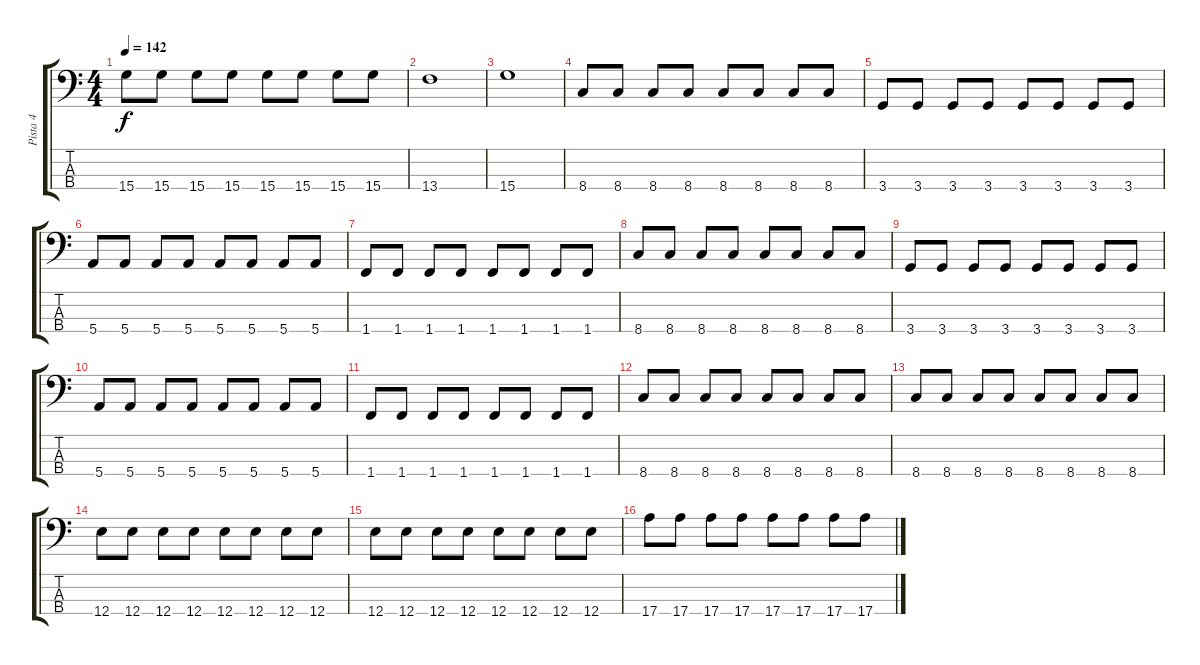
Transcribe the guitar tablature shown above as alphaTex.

\track ("Pista 4" "Pista 4") {instrument electricbassfinger}
\staff {score tabs}
\tuning (G2 D2 A1 E1) {hide}
\ts (4 4)
\tempo 142
\clef f4
\ks c
15.4.8{dy f} 15.4.8 15.4.8 15.4.8 15.4.8 15.4.8 15.4.8 15.4.8 |
13.4.1 |
15.4.1 |
8.4.8 8.4.8 8.4.8 8.4.8 8.4.8 8.4.8 8.4.8 8.4.8 |
3.4.8 3.4.8 3.4.8 3.4.8 3.4.8 3.4.8 3.4.8 3.4.8 |
5.4.8 5.4.8 5.4.8 5.4.8 5.4.8 5.4.8 5.4.8 5.4.8 |
1.4.8 1.4.8 1.4.8 1.4.8 1.4.8 1.4.8 1.4.8 1.4.8 |
8.4.8 8.4.8 8.4.8 8.4.8 8.4.8 8.4.8 8.4.8 8.4.8 |
3.4.8 3.4.8 3.4.8 3.4.8 3.4.8 3.4.8 3.4.8 3.4.8 |
5.4.8 5.4.8 5.4.8 5.4.8 5.4.8 5.4.8 5.4.8 5.4.8 |
1.4.8 1.4.8 1.4.8 1.4.8 1.4.8 1.4.8 1.4.8 1.4.8 |
8.4.8 8.4.8 8.4.8 8.4.8 8.4.8 8.4.8 8.4.8 8.4.8 |
8.4.8 8.4.8 8.4.8 8.4.8 8.4.8 8.4.8 8.4.8 8.4.8 |
12.4.8 12.4.8 12.4.8 12.4.8 12.4.8 12.4.8 12.4.8 12.4.8 |
12.4.8 12.4.8 12.4.8 12.4.8 12.4.8 12.4.8 12.4.8 12.4.8 |
17.4.8 17.4.8 17.4.8 17.4.8 17.4.8 17.4.8 17.4.8 17.4.8
